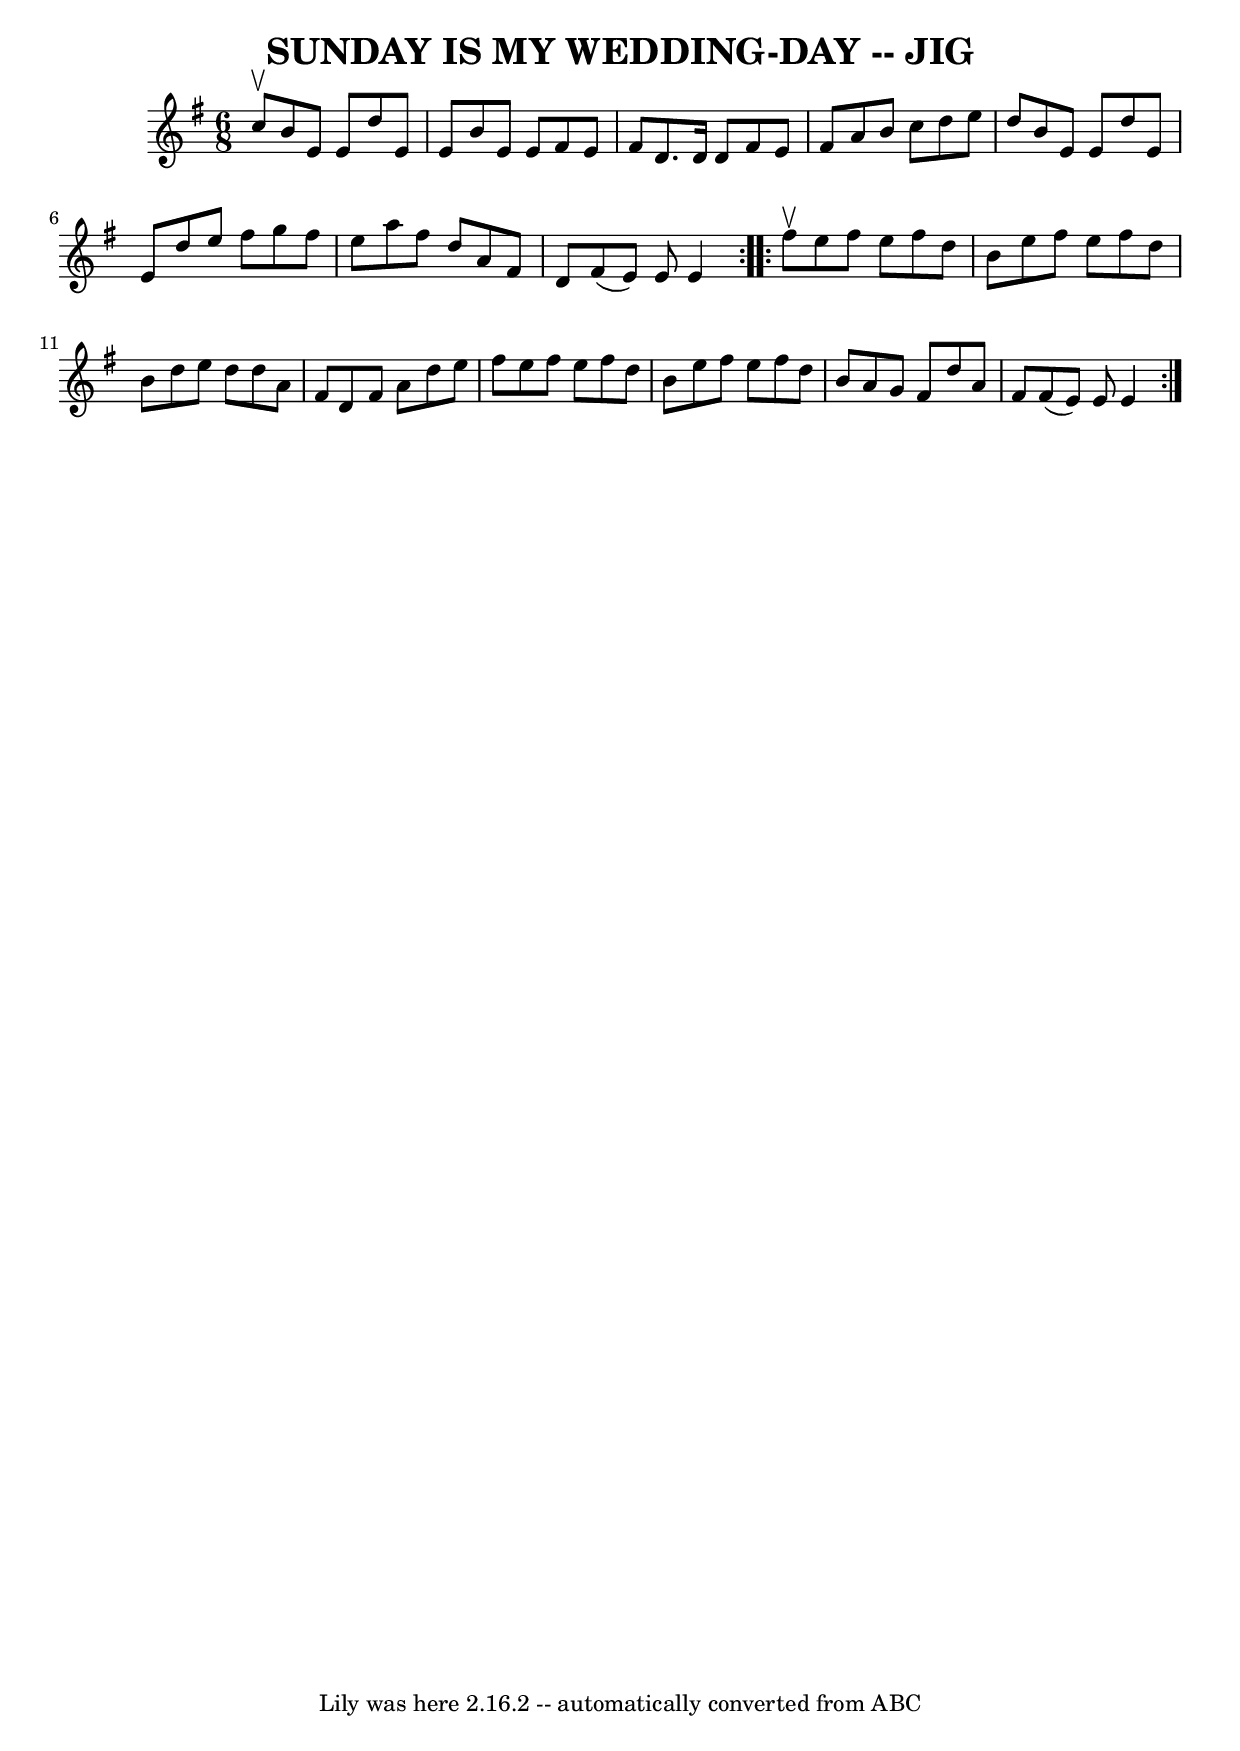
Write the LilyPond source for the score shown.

\version "2.7.40"
\include "Mammoth.ily"
\header {
	book = "Ryan's Mammoth Collection of Fiddle Tunes"
	crossRefNumber = "1"
	footnotes = ""
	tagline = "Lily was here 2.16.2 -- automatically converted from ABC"
	title = "SUNDAY IS MY WEDDING-DAY -- JIG"
}
voicedefault =  {
\set Score.defaultBarType = "empty"

\repeat volta 2 {
\time 6/8 \key e \minor c''8^\upbow       |
 b'8 e'8 e'8    
d''8 e'8 e'8    |
 b'8 e'8 e'8 fis'8 e'8 fis'8    
|
 d'8. d'16 d'8 fis'8 e'8 fis'8    |
 a'8    
b'8 c''8 d''8 e''8 d''8    |
     |
 b'8 e'8    
e'8 d''8 e'8 e'8    |
 d''8 e''8 fis''8 g''8    
fis''8 e''8    |
 a''8 fis''8 d''8 a'8 fis'8 d'8    
|
 fis'8 (e'8) e'8 e'4    }     \repeat volta 2 { fis''8 
^\upbow       |
 e''8 fis''8 e''8 fis''8 d''8 b'8    
|
 e''8 fis''8 e''8 fis''8 d''8 b'8    |
 d''8   
 e''8 d''8 d''8 a'8 fis'8    |
 d'8 fis'8 a'8 d''8 
 e''8 fis''8    |
     |
 e''8 fis''8 e''8 fis''8   
 d''8 b'8    |
 e''8 fis''8 e''8 fis''8 d''8 b'8    
|
 a'8 g'8 fis'8 d''8 a'8 fis'8    |
 fis'8 (
e'8) e'8 e'4    }   
}

\score{
    <<

	\context Staff="default"
	{
	    \voicedefault 
	}

    >>
	\layout {
	}
	\midi {}
}
